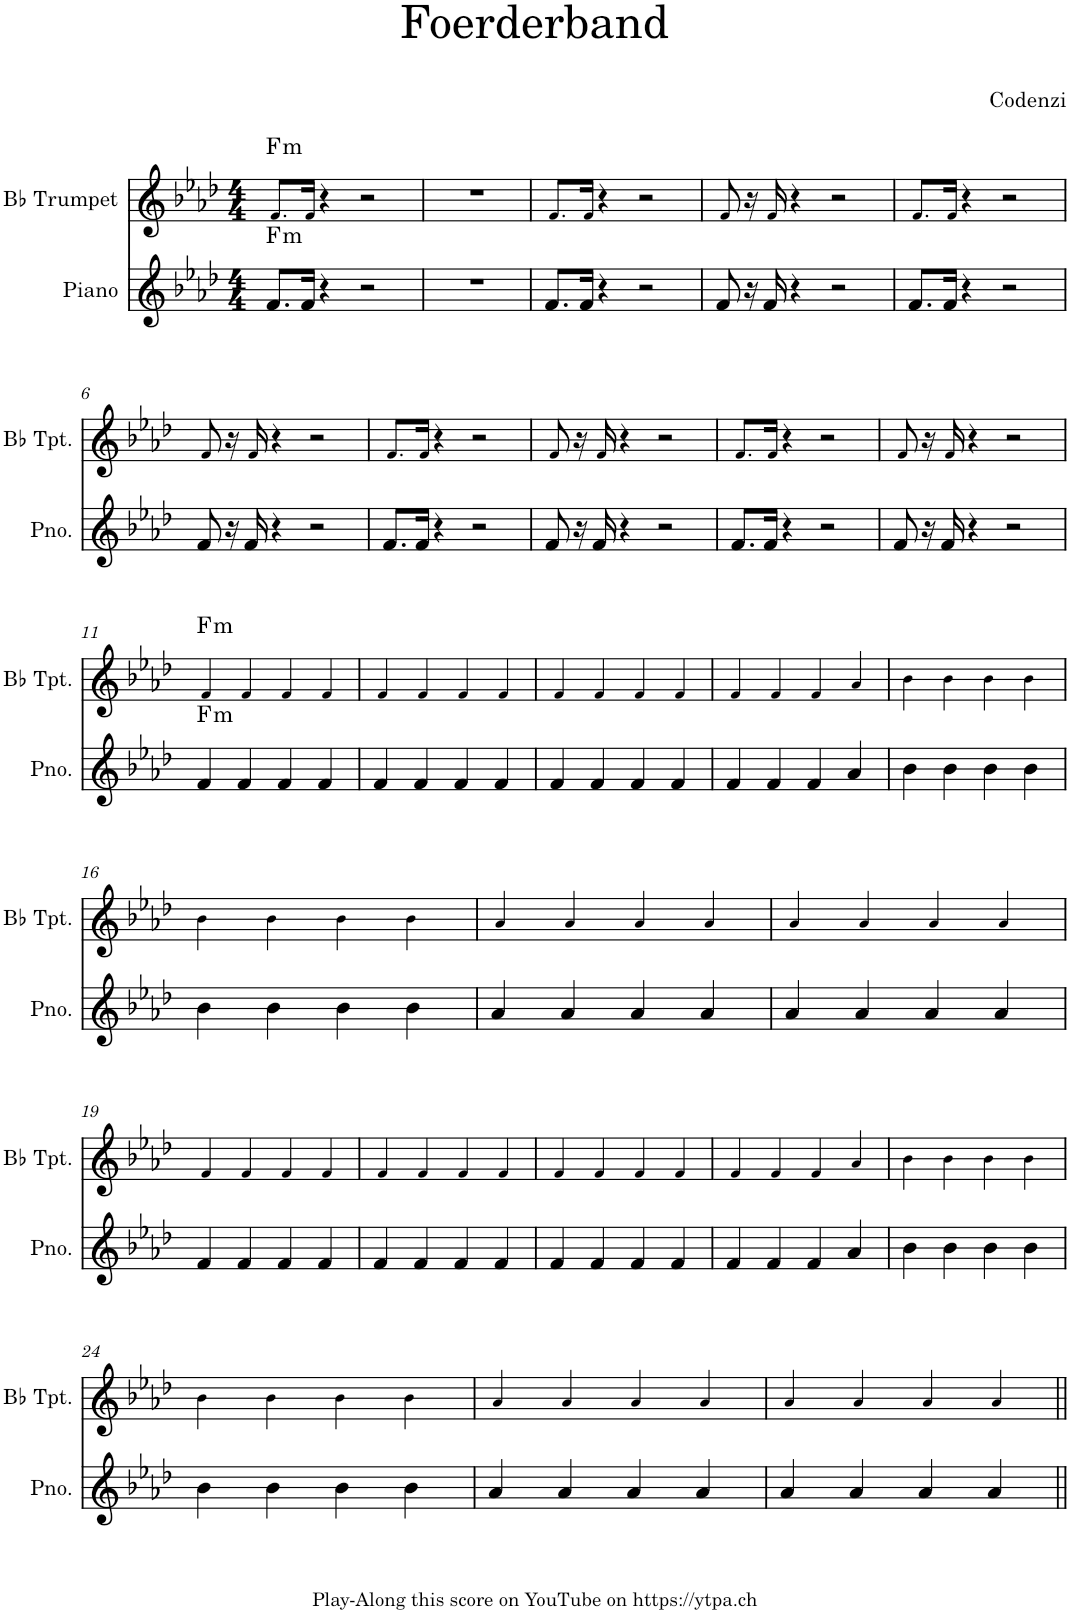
**kern	**harte	**kern	**harte
*part2	*part2	*part1	*part1
*staff2	*	*staff1	*
*I"Piano	*	*I"Bb Trumpet	*
*I'Pno.	*	*I'Bb Tpt.	*
*clefG2	*	*clefG2	*
*	*	*Trd1c2	*
*k[b-e-a-d-]	*	*k[b-e-a-d-]	*
*M4/4	*	*M4/4	*
=1	=1	=1	=1
!	!LO:H:kt=m	!	!LO:H:kt=m
8.f/L	F:min	8.f!/L	F:min
16f/Jk	.	16f!/Jk	.
4r	.	4r	.
2r	.	2r	.
=2	=2	=2	=2
1r	.	1r	.
=3	=3	=3	=3
8.f/L	.	8.f!/L	.
16f/Jk	.	16f!/Jk	.
4r	.	4r	.
2r	.	2r	.
=4	=4	=4	=4
8f/	.	8f!/	.
16r	.	16r	.
16f/	.	16f!/	.
4r	.	4r	.
2r	.	2r	.
=5	=5	=5	=5
8.f/L	.	8.f!/L	.
16f/Jk	.	16f!/Jk	.
4r	.	4r	.
2r	.	2r	.
!!LO:LB:g=z
=6	=6	=6	=6
8f/	.	8f!/	.
16r	.	16r	.
16f/	.	16f!/	.
4r	.	4r	.
2r	.	2r	.
=7	=7	=7	=7
8.f/L	.	8.f!/L	.
16f/Jk	.	16f!/Jk	.
4r	.	4r	.
2r	.	2r	.
=8	=8	=8	=8
8f/	.	8f!/	.
16r	.	16r	.
16f/	.	16f!/	.
4r	.	4r	.
2r	.	2r	.
=9	=9	=9	=9
8.f/L	.	8.f!/L	.
16f/Jk	.	16f!/Jk	.
4r	.	4r	.
2r	.	2r	.
=10	=10	=10	=10
8f/	.	8f!/	.
16r	.	16r	.
16f/	.	16f!/	.
4r	.	4r	.
2r	.	2r	.
!!LO:LB:g=z
=11	=11	=11	=11
!	!LO:H:kt=m	!	!LO:H:kt=m
4f/	F:min	4f!/	F:min
4f/	.	4f!/	.
4f/	.	4f!/	.
4f/	.	4f!/	.
=12	=12	=12	=12
4f/	.	4f!/	.
4f/	.	4f!/	.
4f/	.	4f!/	.
4f/	.	4f!/	.
=13	=13	=13	=13
4f/	.	4f!/	.
4f/	.	4f!/	.
4f/	.	4f!/	.
4f/	.	4f!/	.
=14	=14	=14	=14
4f/	.	4f!/	.
4f/	.	4f!/	.
4f/	.	4f!/	.
4a-/	.	4a-!/	.
=15	=15	=15	=15
4b-\	.	4b-!\	.
4b-\	.	4b-!\	.
4b-\	.	4b-!\	.
4b-\	.	4b-!\	.
!!LO:LB:g=z
=16	=16	=16	=16
4b-\	.	4b-!\	.
4b-\	.	4b-!\	.
4b-\	.	4b-!\	.
4b-\	.	4b-!\	.
=17	=17	=17	=17
4a-/	.	4a-!/	.
4a-/	.	4a-!/	.
4a-/	.	4a-!/	.
4a-/	.	4a-!/	.
=18	=18	=18	=18
4a-/	.	4a-!/	.
4a-/	.	4a-!/	.
4a-/	.	4a-!/	.
4a-/	.	4a-!/	.
!!LO:LB:g=z
=19	=19	=19	=19
4f/	.	4f!/	.
4f/	.	4f!/	.
4f/	.	4f!/	.
4f/	.	4f!/	.
=20	=20	=20	=20
4f/	.	4f!/	.
4f/	.	4f!/	.
4f/	.	4f!/	.
4f/	.	4f!/	.
=21	=21	=21	=21
4f/	.	4f!/	.
4f/	.	4f!/	.
4f/	.	4f!/	.
4f/	.	4f!/	.
=22	=22	=22	=22
4f/	.	4f!/	.
4f/	.	4f!/	.
4f/	.	4f!/	.
4a-/	.	4a-!/	.
=23	=23	=23	=23
4b-\	.	4b-!\	.
4b-\	.	4b-!\	.
4b-\	.	4b-!\	.
4b-\	.	4b-!\	.
!!LO:LB:g=z
=24	=24	=24	=24
4b-\	.	4b-!\	.
4b-\	.	4b-!\	.
4b-\	.	4b-!\	.
4b-\	.	4b-!\	.
=25	=25	=25	=25
4a-/	.	4a-!/	.
4a-/	.	4a-!/	.
4a-/	.	4a-!/	.
4a-/	.	4a-!/	.
=26	=26	=26	=26
4a-/	.	4a-!/	.
4a-/	.	4a-!/	.
4a-/	.	4a-!/	.
4a-/	.	4a-!/	.
=||	=||	=||	=||
*-	*-	*-	*-
